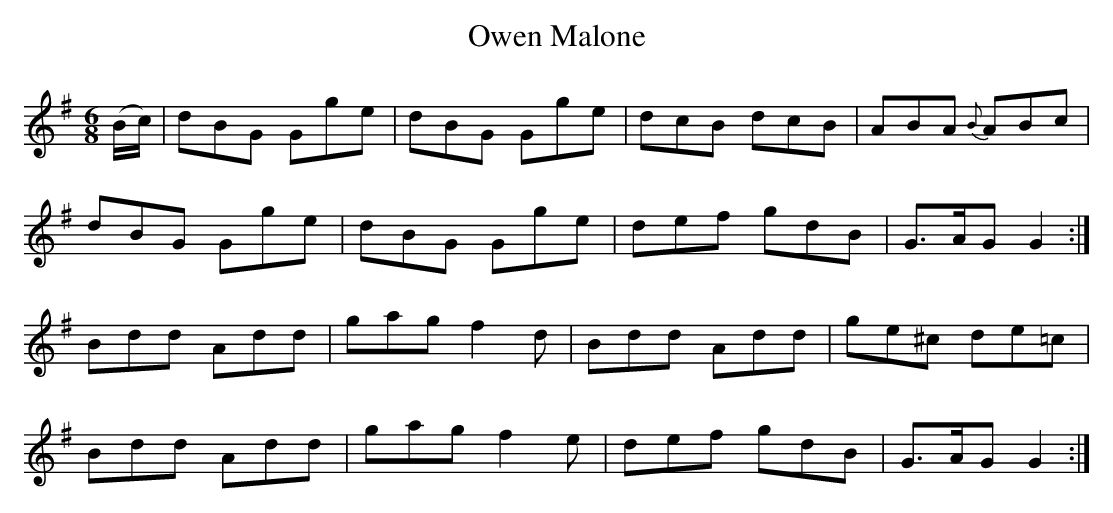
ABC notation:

X:1
T: Owen Malone
M: 6/8
L: 1/8
K: G
(B/c/)|dBG Gge|dBG Gge|dcB dcB|ABA {B}ABc|
dBG Gge|dBG Gge|def gdB|G>AG G2:|
Bdd Add|gag f2d|Bdd Add|ge^c de=c|
Bdd Add|gag f2e|def gdB|G>AG G2:|
